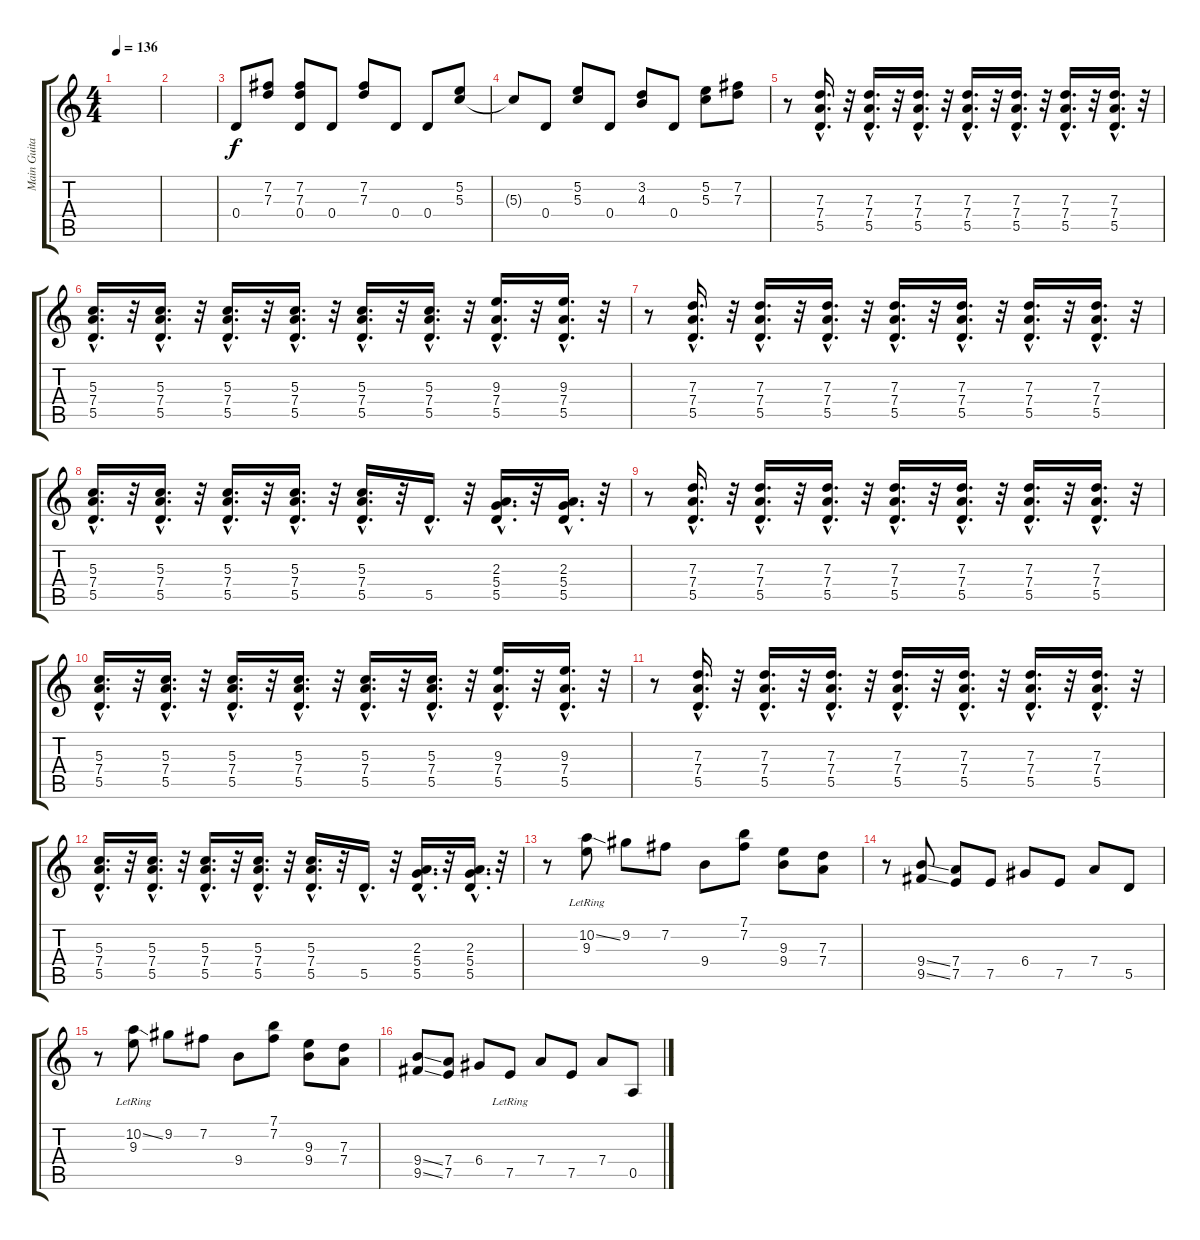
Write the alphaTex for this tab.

\track ("Main Guitar" "Main Guita") {instrument distortionguitar}
\staff {score tabs}
\tuning (E4 B3 G3 D3 A2 E2) {hide}
\ts (4 4)
\tempo 136
\clef g2
\ks c
|
|
0.4.8 (7.2 7.3).8 (7.2 7.3 0.4).8 0.4.8 (7.2 7.3).8 0.4.8 0.4.8 (5.2 5.3).8 |
5.3{t}.8 0.4.8 (5.2 5.3).8 0.4.8 (3.2 4.3).8 0.4.8 (5.2 5.3).8 (7.2 7.3).8 |
r.8 (7.3{hac} 7.4{hac} 5.5{hac}).16{d} r.32 (7.3{hac} 7.4{hac} 5.5{hac}).16{d} r.32 (7.3{hac} 7.4{hac} 5.5{hac}).16{d} r.32 (7.3{hac} 7.4{hac} 5.5{hac}).16{d} r.32 (7.3{hac} 7.4{hac} 5.5{hac}).16{d} r.32 (7.3{hac} 7.4{hac} 5.5{hac}).16{d} r.32 (7.3{hac} 7.4{hac} 5.5{hac}).16{d} r.32 |
(5.3{hac} 7.4{hac} 5.5{hac}).16{d} r.32 (5.3{hac} 7.4{hac} 5.5{hac}).16{d} r.32 (5.3{hac} 7.4{hac} 5.5{hac}).16{d} r.32 (5.3{hac} 7.4{hac} 5.5{hac}).16{d} r.32 (5.3{hac} 7.4{hac} 5.5{hac}).16{d} r.32 (5.3{hac} 7.4{hac} 5.5{hac}).16{d} r.32 (9.3{hac} 7.4{hac} 5.5{hac}).16{d} r.32 (9.3{hac} 7.4{hac} 5.5{hac}).16{d} r.32 |
r.8 (7.3{hac} 7.4{hac} 5.5{hac}).16{d} r.32 (7.3{hac} 7.4{hac} 5.5{hac}).16{d} r.32 (7.3{hac} 7.4{hac} 5.5{hac}).16{d} r.32 (7.3{hac} 7.4{hac} 5.5{hac}).16{d} r.32 (7.3{hac} 7.4{hac} 5.5{hac}).16{d} r.32 (7.3{hac} 7.4{hac} 5.5{hac}).16{d} r.32 (7.3{hac} 7.4{hac} 5.5{hac}).16{d} r.32 |
(5.3{hac} 7.4{hac} 5.5{hac}).16{d} r.32 (5.3{hac} 7.4{hac} 5.5{hac}).16{d} r.32 (5.3{hac} 7.4{hac} 5.5{hac}).16{d} r.32 (5.3{hac} 7.4{hac} 5.5{hac}).16{d} r.32 (5.3{hac} 7.4{hac} 5.5{hac}).16{d} r.32 5.5{hac}.16{d} r.32 (2.3{hac} 5.4{hac} 5.5{hac}).16{d} r.32 (2.3{hac} 5.4{hac} 5.5{hac}).16{d} r.32 |
r.8 (7.3{hac} 7.4{hac} 5.5{hac}).16{d} r.32 (7.3{hac} 7.4{hac} 5.5{hac}).16{d} r.32 (7.3{hac} 7.4{hac} 5.5{hac}).16{d} r.32 (7.3{hac} 7.4{hac} 5.5{hac}).16{d} r.32 (7.3{hac} 7.4{hac} 5.5{hac}).16{d} r.32 (7.3{hac} 7.4{hac} 5.5{hac}).16{d} r.32 (7.3{hac} 7.4{hac} 5.5{hac}).16{d} r.32 |
(5.3{hac} 7.4{hac} 5.5{hac}).16{d} r.32 (5.3{hac} 7.4{hac} 5.5{hac}).16{d} r.32 (5.3{hac} 7.4{hac} 5.5{hac}).16{d} r.32 (5.3{hac} 7.4{hac} 5.5{hac}).16{d} r.32 (5.3{hac} 7.4{hac} 5.5{hac}).16{d} r.32 (5.3{hac} 7.4{hac} 5.5{hac}).16{d} r.32 (9.3{hac} 7.4{hac} 5.5{hac}).16{d} r.32 (9.3{hac} 7.4{hac} 5.5{hac}).16{d} r.32 |
r.8 (7.3{hac} 7.4{hac} 5.5{hac}).16{d} r.32 (7.3{hac} 7.4{hac} 5.5{hac}).16{d} r.32 (7.3{hac} 7.4{hac} 5.5{hac}).16{d} r.32 (7.3{hac} 7.4{hac} 5.5{hac}).16{d} r.32 (7.3{hac} 7.4{hac} 5.5{hac}).16{d} r.32 (7.3{hac} 7.4{hac} 5.5{hac}).16{d} r.32 (7.3{hac} 7.4{hac} 5.5{hac}).16{d} r.32 |
(5.3{hac} 7.4{hac} 5.5{hac}).16{d} r.32 (5.3{hac} 7.4{hac} 5.5{hac}).16{d} r.32 (5.3{hac} 7.4{hac} 5.5{hac}).16{d} r.32 (5.3{hac} 7.4{hac} 5.5{hac}).16{d} r.32 (5.3{hac} 7.4{hac} 5.5{hac}).16{d} r.32 5.5{hac}.16{d} r.32 (2.3{hac} 5.4{hac} 5.5{hac}).16{d} r.32 (2.3{hac} 5.4{hac} 5.5{hac}).16{d} r.32 |
r.8 (10.2{ss} 9.3{lr}).8 9.2.8 7.2.8 9.4.8 (7.1 7.2).8 (9.3 9.4).8 (7.3 7.4).8 |
r.8 (9.4{ss} 9.5{ss}).8 (7.4 7.5).8 7.5.8 6.4.8 7.5.8 7.4.8 5.5.8 |
r.8 (10.2{ss} 9.3{lr}).8 9.2.8 7.2.8 9.4.8 (7.1 7.2).8 (9.3 9.4).8 (7.3 7.4).8 |
(9.4{ss} 9.5{ss}).8 (7.4 7.5).8 6.4.8 7.5{lr}.8 7.4.8 7.5.8 7.4.8 0.5.8
